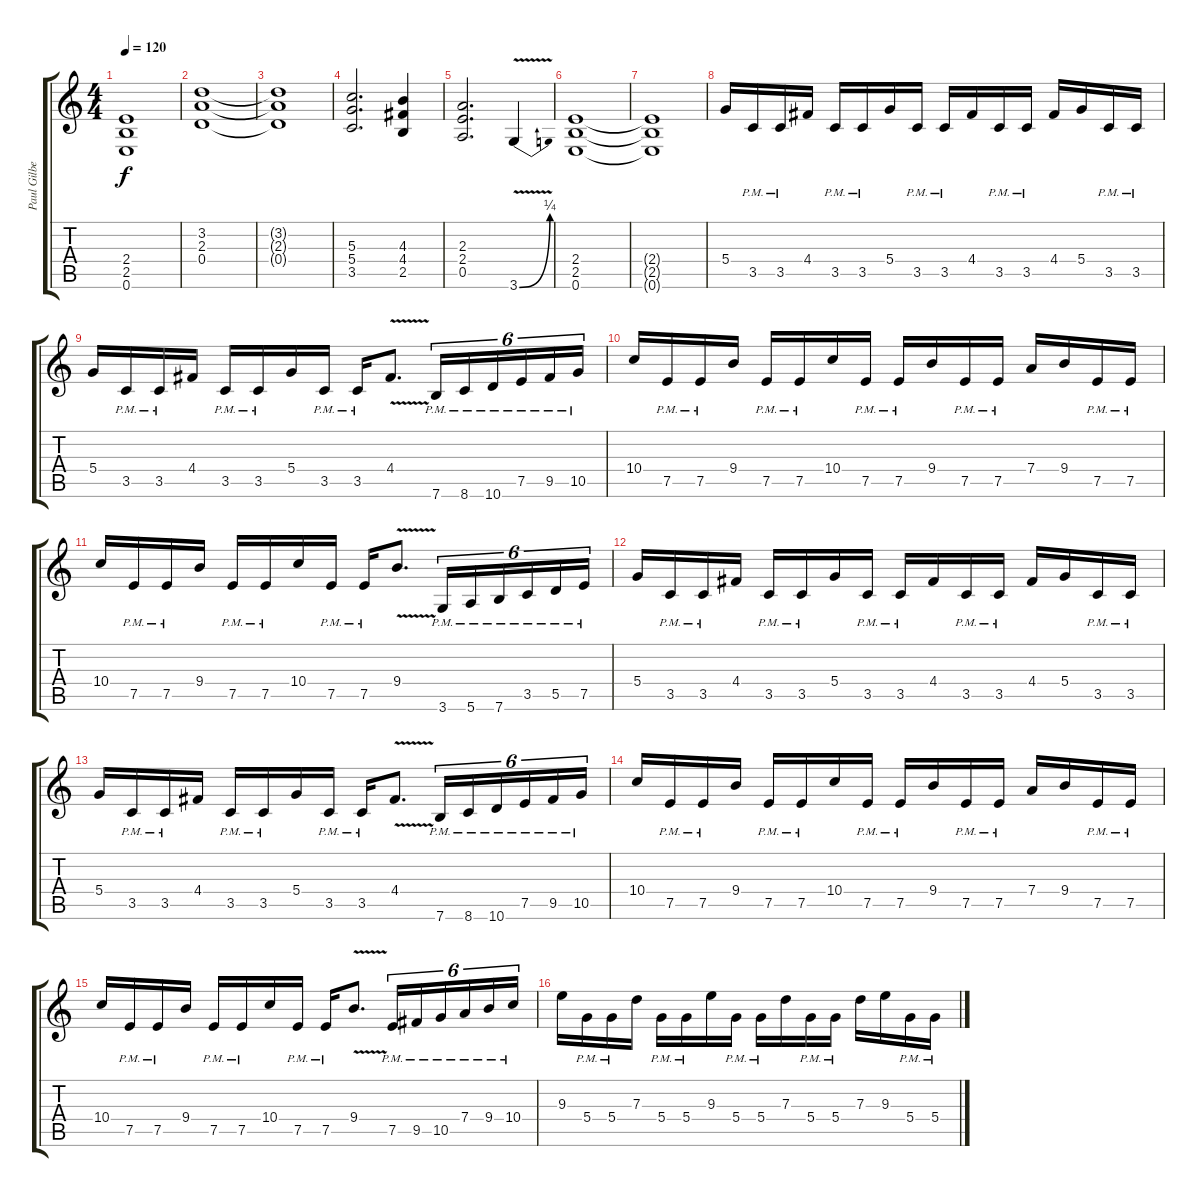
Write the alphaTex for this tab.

\track ("Paul Gilbert (Rythm Guitar)" "Paul Gilbe") {instrument distortionguitar}
\staff {score tabs}
\tuning (E4 B3 G3 D3 A2 E2) {hide}
\ts (4 4)
\tempo 120
\clef g2
\ks c
(2.4{t} 2.5{t} 0.6{t}).1{dy f} |
(3.2 2.3 0.4).1 |
(3.2{t} 2.3{t} 0.4{t}).1 |
(5.3 5.4 3.5).2{d} (4.3 4.4 2.5).4 |
(2.3 2.4 0.5).2{d} 3.6{be (bend 0 0 60 1) v}.4 |
(2.4 2.5 0.6).1 |
(2.4{t} 2.5{t} 0.6{t}).1 |
5.4.16 3.5{pm}.16 3.5{pm}.16 4.4.16 3.5{pm}.16 3.5{pm}.16 5.4.16 3.5{pm}.16 3.5{pm}.16 4.4.16 3.5{pm}.16 3.5{pm}.16 4.4.16 5.4.16 3.5{pm}.16 3.5{pm}.16 |
5.4.16 3.5{pm}.16 3.5{pm}.16 4.4.16 3.5{pm}.16 3.5{pm}.16 5.4.16 3.5{pm}.16 3.5{pm}.16 4.4{v}.8{d} 7.6{pm}.16{tu (6 4)} 8.6{pm}.16{tu (6 4)} 10.6{pm}.16{tu (6 4)} 7.5{pm}.16{tu (6 4)} 9.5{pm}.16{tu (6 4)} 10.5{pm}.16{tu (6 4)} |
10.4.16 7.5{pm}.16 7.5{pm}.16 9.4.16 7.5{pm}.16 7.5{pm}.16 10.4.16 7.5{pm}.16 7.5{pm}.16 9.4.16 7.5{pm}.16 7.5{pm}.16 7.4.16 9.4.16 7.5{pm}.16 7.5{pm}.16 |
10.4.16 7.5{pm}.16 7.5{pm}.16 9.4.16 7.5{pm}.16 7.5{pm}.16 10.4.16 7.5{pm}.16 7.5{pm}.16 9.4{v}.8{d} 3.6{pm}.16{tu (6 4)} 5.6{pm}.16{tu (6 4)} 7.6{pm}.16{tu (6 4)} 3.5{pm}.16{tu (6 4)} 5.5{pm}.16{tu (6 4)} 7.5{pm}.16{tu (6 4)} |
5.4.16 3.5{pm}.16 3.5{pm}.16 4.4.16 3.5{pm}.16 3.5{pm}.16 5.4.16 3.5{pm}.16 3.5{pm}.16 4.4.16 3.5{pm}.16 3.5{pm}.16 4.4.16 5.4.16 3.5{pm}.16 3.5{pm}.16 |
5.4.16 3.5{pm}.16 3.5{pm}.16 4.4.16 3.5{pm}.16 3.5{pm}.16 5.4.16 3.5{pm}.16 3.5{pm}.16 4.4{v}.8{d} 7.6{pm}.16{tu (6 4)} 8.6{pm}.16{tu (6 4)} 10.6{pm}.16{tu (6 4)} 7.5{pm}.16{tu (6 4)} 9.5{pm}.16{tu (6 4)} 10.5{pm}.16{tu (6 4)} |
10.4.16 7.5{pm}.16 7.5{pm}.16 9.4.16 7.5{pm}.16 7.5{pm}.16 10.4.16 7.5{pm}.16 7.5{pm}.16 9.4.16 7.5{pm}.16 7.5{pm}.16 7.4.16 9.4.16 7.5{pm}.16 7.5{pm}.16 |
10.4.16 7.5{pm}.16 7.5{pm}.16 9.4.16 7.5{pm}.16 7.5{pm}.16 10.4.16 7.5{pm}.16 7.5{pm}.16 9.4{v}.8{d} 7.5{pm}.16{tu (6 4)} 9.5{pm}.16{tu (6 4)} 10.5{pm}.16{tu (6 4)} 7.4{pm}.16{tu (6 4)} 9.4{pm}.16{tu (6 4)} 10.4{pm}.16{tu (6 4)} |
9.3.16 5.4{pm}.16 5.4{pm}.16 7.3.16 5.4{pm}.16 5.4{pm}.16 9.3.16 5.4{pm}.16 5.4{pm}.16 7.3.16 5.4{pm}.16 5.4{pm}.16 7.3.16 9.3.16 5.4{pm}.16 5.4{pm}.16
